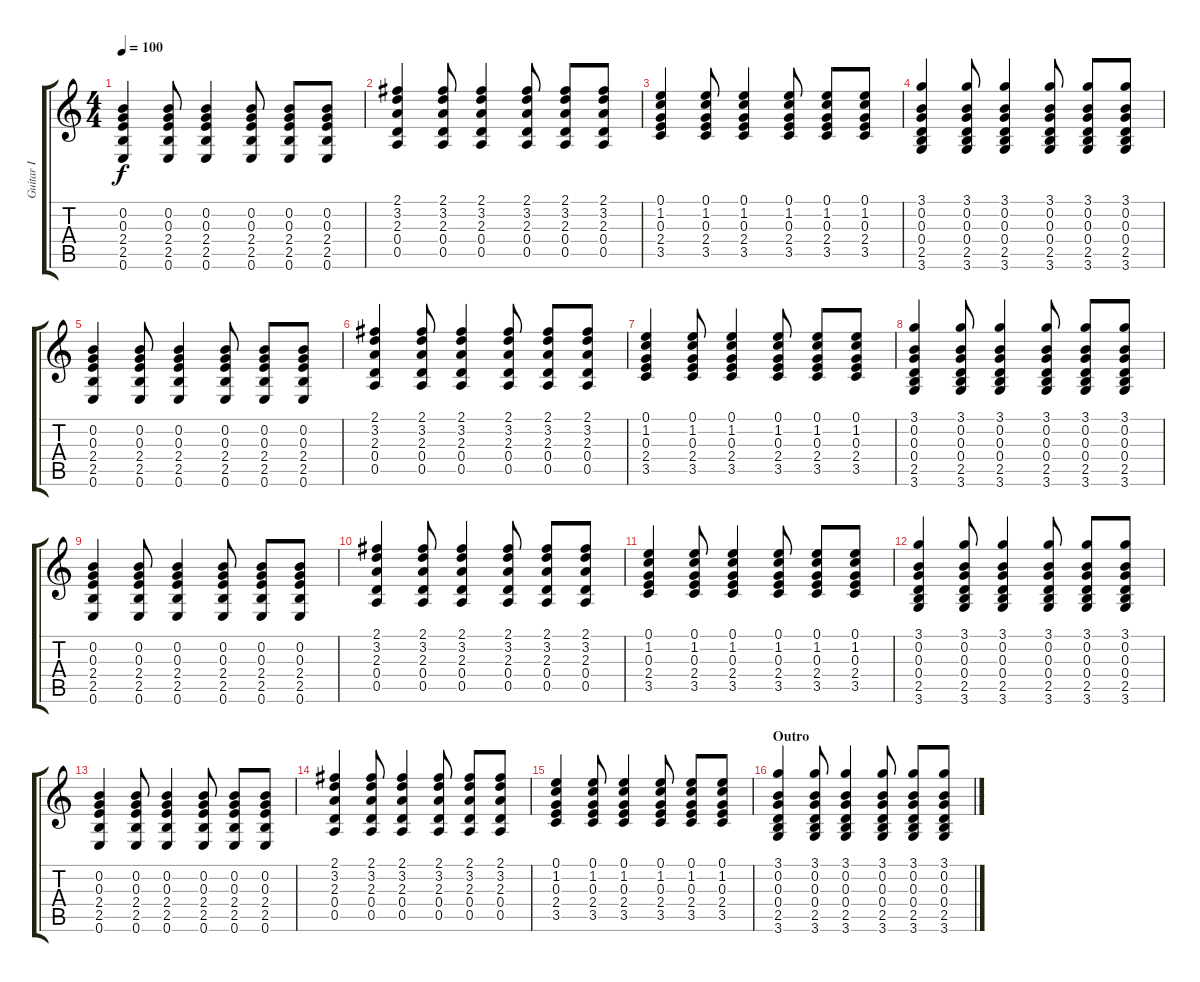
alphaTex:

\track ("Guitar I" "Guitar I") {instrument acousticguitarsteel}
\staff {score tabs}
\tuning (E4 B3 G3 D3 A2 E2) {hide}
\ts (4 4)
\tempo 100
\clef g2
\ks c
(0.2 0.3 2.4 2.5 0.6).4{dy f} (0.2 0.3 2.4 2.5 0.6).8 (0.2 0.3 2.4 2.5 0.6).4 (0.2 0.3 2.4 2.5 0.6).8 (0.2 0.3 2.4 2.5 0.6).8 (0.2 0.3 2.4 2.5 0.6).8 |
(2.1 3.2 2.3 0.4 0.5).4 (2.1 3.2 2.3 0.4 0.5).8 (2.1 3.2 2.3 0.4 0.5).4 (2.1 3.2 2.3 0.4 0.5).8 (2.1 3.2 2.3 0.4 0.5).8 (2.1 3.2 2.3 0.4 0.5).8 |
(0.1 1.2 0.3 2.4 3.5).4 (0.1 1.2 0.3 2.4 3.5).8 (0.1 1.2 0.3 2.4 3.5).4 (0.1 1.2 0.3 2.4 3.5).8 (0.1 1.2 0.3 2.4 3.5).8 (0.1 1.2 0.3 2.4 3.5).8 |
(3.1 0.2 0.3 0.4 2.5 3.6).4 (3.1 0.2 0.3 0.4 2.5 3.6).8 (3.1 0.2 0.3 0.4 2.5 3.6).4 (3.1 0.2 0.3 0.4 2.5 3.6).8 (3.1 0.2 0.3 0.4 2.5 3.6).8 (3.1 0.2 0.3 0.4 2.5 3.6).8 |
(0.2 0.3 2.4 2.5 0.6).4 (0.2 0.3 2.4 2.5 0.6).8 (0.2 0.3 2.4 2.5 0.6).4 (0.2 0.3 2.4 2.5 0.6).8 (0.2 0.3 2.4 2.5 0.6).8 (0.2 0.3 2.4 2.5 0.6).8 |
(2.1 3.2 2.3 0.4 0.5).4 (2.1 3.2 2.3 0.4 0.5).8 (2.1 3.2 2.3 0.4 0.5).4 (2.1 3.2 2.3 0.4 0.5).8 (2.1 3.2 2.3 0.4 0.5).8 (2.1 3.2 2.3 0.4 0.5).8 |
(0.1 1.2 0.3 2.4 3.5).4 (0.1 1.2 0.3 2.4 3.5).8 (0.1 1.2 0.3 2.4 3.5).4 (0.1 1.2 0.3 2.4 3.5).8 (0.1 1.2 0.3 2.4 3.5).8 (0.1 1.2 0.3 2.4 3.5).8 |
(3.1 0.2 0.3 0.4 2.5 3.6).4 (3.1 0.2 0.3 0.4 2.5 3.6).8 (3.1 0.2 0.3 0.4 2.5 3.6).4 (3.1 0.2 0.3 0.4 2.5 3.6).8 (3.1 0.2 0.3 0.4 2.5 3.6).8 (3.1 0.2 0.3 0.4 2.5 3.6).8 |
(0.2 0.3 2.4 2.5 0.6).4 (0.2 0.3 2.4 2.5 0.6).8 (0.2 0.3 2.4 2.5 0.6).4 (0.2 0.3 2.4 2.5 0.6).8 (0.2 0.3 2.4 2.5 0.6).8 (0.2 0.3 2.4 2.5 0.6).8 |
(2.1 3.2 2.3 0.4 0.5).4 (2.1 3.2 2.3 0.4 0.5).8 (2.1 3.2 2.3 0.4 0.5).4 (2.1 3.2 2.3 0.4 0.5).8 (2.1 3.2 2.3 0.4 0.5).8 (2.1 3.2 2.3 0.4 0.5).8 |
(0.1 1.2 0.3 2.4 3.5).4 (0.1 1.2 0.3 2.4 3.5).8 (0.1 1.2 0.3 2.4 3.5).4 (0.1 1.2 0.3 2.4 3.5).8 (0.1 1.2 0.3 2.4 3.5).8 (0.1 1.2 0.3 2.4 3.5).8 |
(3.1 0.2 0.3 0.4 2.5 3.6).4 (3.1 0.2 0.3 0.4 2.5 3.6).8 (3.1 0.2 0.3 0.4 2.5 3.6).4 (3.1 0.2 0.3 0.4 2.5 3.6).8 (3.1 0.2 0.3 0.4 2.5 3.6).8 (3.1 0.2 0.3 0.4 2.5 3.6).8 |
(0.2 0.3 2.4 2.5 0.6).4 (0.2 0.3 2.4 2.5 0.6).8 (0.2 0.3 2.4 2.5 0.6).4 (0.2 0.3 2.4 2.5 0.6).8 (0.2 0.3 2.4 2.5 0.6).8 (0.2 0.3 2.4 2.5 0.6).8 |
(2.1 3.2 2.3 0.4 0.5).4 (2.1 3.2 2.3 0.4 0.5).8 (2.1 3.2 2.3 0.4 0.5).4 (2.1 3.2 2.3 0.4 0.5).8 (2.1 3.2 2.3 0.4 0.5).8 (2.1 3.2 2.3 0.4 0.5).8 |
(0.1 1.2 0.3 2.4 3.5).4 (0.1 1.2 0.3 2.4 3.5).8 (0.1 1.2 0.3 2.4 3.5).4 (0.1 1.2 0.3 2.4 3.5).8 (0.1 1.2 0.3 2.4 3.5).8 (0.1 1.2 0.3 2.4 3.5).8 |
\section ("" "Outro")
(3.1 0.2 0.3 0.4 2.5 3.6).4{volume 5} (3.1 0.2 0.3 0.4 2.5 3.6).8 (3.1 0.2 0.3 0.4 2.5 3.6).4 (3.1 0.2 0.3 0.4 2.5 3.6).8 (3.1 0.2 0.3 0.4 2.5 3.6).8 (3.1 0.2 0.3 0.4 2.5 3.6).8
